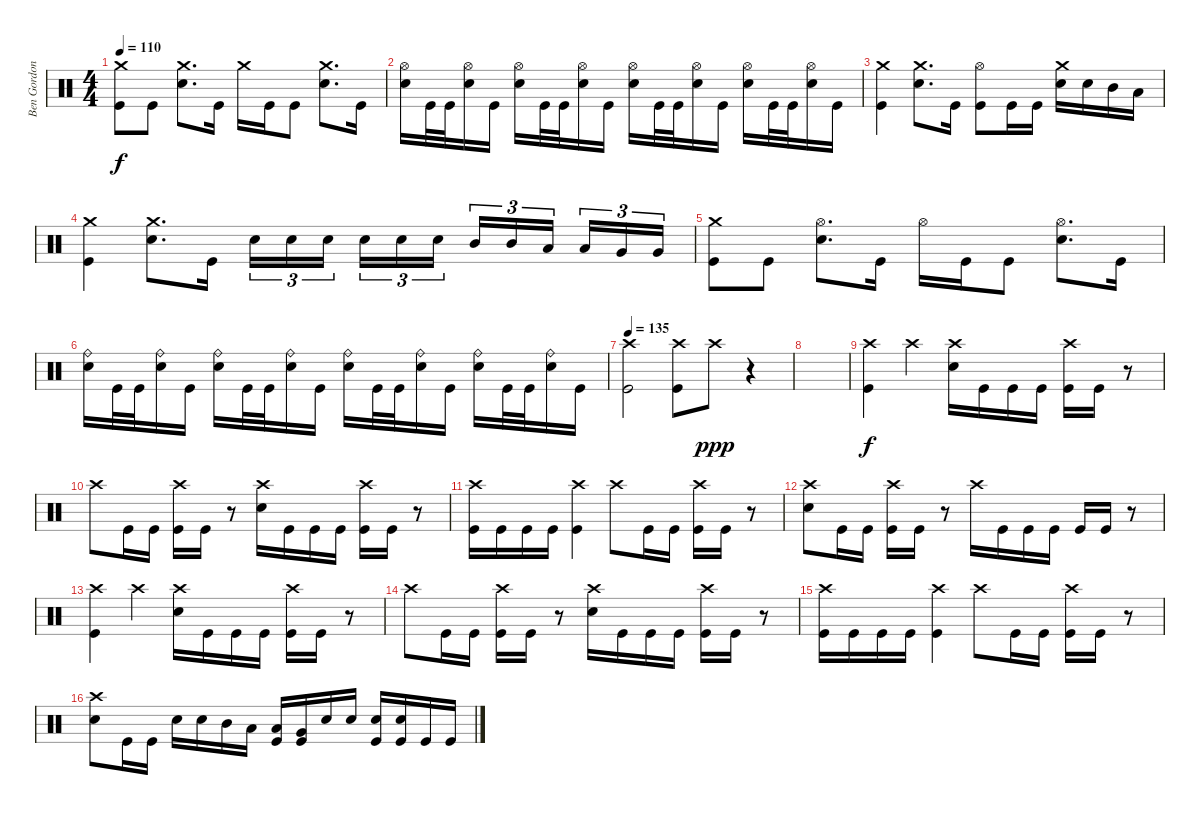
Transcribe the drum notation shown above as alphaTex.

\track ("Ben Gordon" "Ben Gordon") {instrument percussion}
\staff {score}
\articulation defaults
\ts (4 4)
\tempo 110
\clef neutral
\ks c
("Crash medium (hit)" "Kick (hit)").8{dy f} "Kick (hit)".8 ("Crash medium (hit)" "Electric Snare (hit)").8{d} "Kick (hit)".16 "Crash medium (hit)".16 "Kick (hit)".16 "Kick (hit)".8 ("Crash medium (hit)" "Electric Snare (hit)").8{d} "Kick (hit)".16 |
("Hi-Hat (open)" "Electric Snare (hit)").16 "Kick (hit)".32 "Kick (hit)".32 ("Hi-Hat (open)" "Electric Snare (hit)").16 "Kick (hit)".16 ("Hi-Hat (open)" "Electric Snare (hit)").16 "Kick (hit)".32 "Kick (hit)".32 ("Hi-Hat (open)" "Electric Snare (hit)").16 "Kick (hit)".16 ("Hi-Hat (open)" "Electric Snare (hit)").16 "Kick (hit)".32 "Kick (hit)".32 ("Hi-Hat (open)" "Electric Snare (hit)").16 "Kick (hit)".16 ("Hi-Hat (open)" "Electric Snare (hit)").16 "Kick (hit)".32 "Kick (hit)".32 ("Hi-Hat (open)" "Electric Snare (hit)").16 "Kick (hit)".16 |
("Crash medium (hit)" "Kick (hit)").4 ("Crash medium (hit)" "Electric Snare (hit)").8{d} "Kick (hit)".16 ("Hi-Hat (open)" "Kick (hit)").8 "Kick (hit)".16 "Kick (hit)".16 ("Crash medium (hit)" "Electric Snare (hit)").16 "Electric Snare (hit)".16 "Mid Tom (hit)".16 "Low Tom (hit)".16 |
("Crash medium (hit)" "Kick (hit)").4 ("Crash medium (hit)" "Electric Snare (hit)").8{d} "Kick (hit)".16 "Electric Snare (hit)".16{tu (3 2)} "Electric Snare (hit)".16{tu (3 2)} "Electric Snare (hit)".16{tu (3 2) beam splitsecondary} "Electric Snare (hit)".16{tu (3 2)} "Electric Snare (hit)".16{tu (3 2)} "Electric Snare (hit)".16{tu (3 2)} "Mid Tom (hit)".16{tu (3 2)} "Mid Tom (hit)".16{tu (3 2)} "Low Tom (hit)".16{tu (3 2) beam splitsecondary} "Low Tom (hit)".16{tu (3 2)} "Very Low Tom (hit)".16{tu (3 2)} "Very Low Tom (hit)".16{tu (3 2)} |
("Crash medium (hit)" "Kick (hit)").8 "Kick (hit)".8 ("Hi-Hat (open)" "Electric Snare (hit)").8{d} "Kick (hit)".16 "Hi-Hat (open)".16 "Kick (hit)".16 "Kick (hit)".8 ("Hi-Hat (open)" "Electric Snare (hit)").8{d} "Kick (hit)".16 |
("Ride (bell)" "Electric Snare (hit)").16 "Kick (hit)".32 "Kick (hit)".32 ("Ride (bell)" "Electric Snare (hit)").16 "Kick (hit)".16 ("Ride (bell)" "Electric Snare (hit)").16 "Kick (hit)".32 "Kick (hit)".32 ("Ride (bell)" "Electric Snare (hit)").16 "Kick (hit)".16 ("Ride (bell)" "Electric Snare (hit)").16 "Kick (hit)".32 "Kick (hit)".32 ("Ride (bell)" "Electric Snare (hit)").16 "Kick (hit)".16 ("Ride (bell)" "Electric Snare (hit)").16 "Kick (hit)".32 "Kick (hit)".32 ("Ride (bell)" "Electric Snare (hit)").16 "Kick (hit)".16 |
\tempo 135
("Crash high (hit)" "Kick (hit)").2 ("Crash high (hit)" "Kick (hit)").8 "Crash high (hit)".8{dy ppp} r.4 |
|
("Crash high (hit)" "Kick (hit)").4{dy f} "Crash high (hit)".4 ("Crash high (hit)" "Electric Snare (hit)").16 "Kick (hit)".16 "Kick (hit)".16 "Kick (hit)".16 ("Crash high (hit)" "Kick (hit)").16 "Kick (hit)".16 r.8 |
"Crash high (hit)".8 "Kick (hit)".16 "Kick (hit)".16 ("Crash high (hit)" "Kick (hit)").16 "Kick (hit)".16 r.8 ("Crash high (hit)" "Electric Snare (hit)").16 "Kick (hit)".16 "Kick (hit)".16 "Kick (hit)".16 ("Crash high (hit)" "Kick (hit)").16 "Kick (hit)".16 r.8 |
("Crash high (hit)" "Kick (hit)").16 "Kick (hit)".16 "Kick (hit)".16 "Kick (hit)".16 ("Crash high (hit)" "Kick (hit)").4 "Crash high (hit)".8 "Kick (hit)".16 "Kick (hit)".16 ("Crash high (hit)" "Kick (hit)").16 "Kick (hit)".16 r.8 |
("Crash high (hit)" "Electric Snare (hit)").8 "Kick (hit)".16 "Kick (hit)".16 ("Crash high (hit)" "Kick (hit)").16 "Kick (hit)".16 r.8 "Crash high (hit)".16 "Kick (hit)".16 "Kick (hit)".16 "Kick (hit)".16 "Kick (hit)".16 "Kick (hit)".16 r.8 |
("Crash high (hit)" "Kick (hit)").4 "Crash high (hit)".4 ("Crash high (hit)" "Electric Snare (hit)").16 "Kick (hit)".16 "Kick (hit)".16 "Kick (hit)".16 ("Crash high (hit)" "Kick (hit)").16 "Kick (hit)".16 r.8 |
"Crash high (hit)".8 "Kick (hit)".16 "Kick (hit)".16 ("Crash high (hit)" "Kick (hit)").16 "Kick (hit)".16 r.8 ("Crash high (hit)" "Electric Snare (hit)").16 "Kick (hit)".16 "Kick (hit)".16 "Kick (hit)".16 ("Crash high (hit)" "Kick (hit)").16 "Kick (hit)".16 r.8 |
("Crash high (hit)" "Kick (hit)").16 "Kick (hit)".16 "Kick (hit)".16 "Kick (hit)".16 ("Crash high (hit)" "Kick (hit)").4 "Crash high (hit)".8 "Kick (hit)".16 "Kick (hit)".16 ("Crash high (hit)" "Kick (hit)").16 "Kick (hit)".16 r.8 |
("Crash high (hit)" "Electric Snare (hit)").8 "Kick (hit)".16 "Kick (hit)".16 "Electric Snare (hit)".16 "Electric Snare (hit)".16 "Mid Tom (hit)".16 "Low Tom (hit)".16 ("Low Tom (hit)" "Kick (hit)").16 ("Very Low Tom (hit)" "Kick (hit)").16 "Electric Snare (hit)".16 "Electric Snare (hit)".16 ("Electric Snare (hit)" "Kick (hit)").16 ("Electric Snare (hit)" "Kick (hit)").16 "Kick (hit)".16 "Kick (hit)".16
